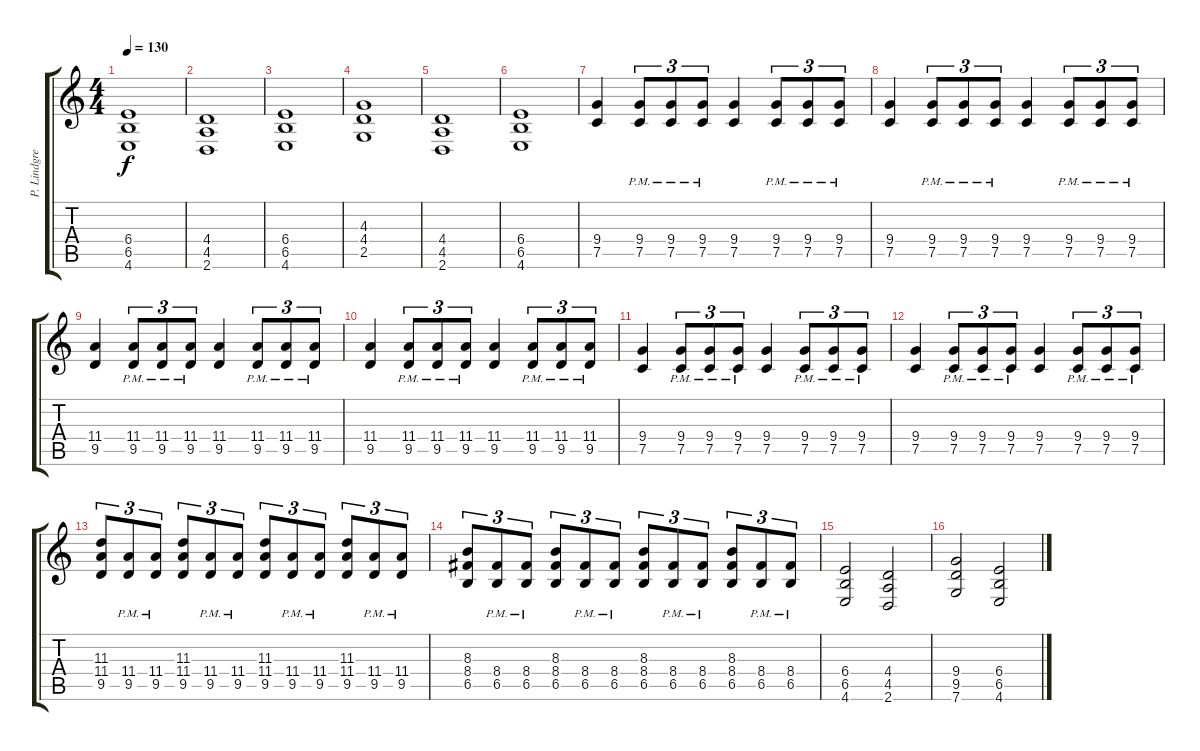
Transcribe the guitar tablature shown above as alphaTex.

\track ("P. Lindgren (rhythm guitar)" "P. Lindgre") {instrument distortionguitar}
\staff {score tabs}
\tuning (C4 G3 Eb3 Bb2 F2 C2) {hide}
\ts (4 4)
\tempo 130
\clef g2
\ks c
(6.4 6.5 4.6).1{dy f} |
(4.4 4.5 2.6).1 |
(6.4 6.5 4.6).1 |
(4.3 4.4 2.5).1 |
(4.4 4.5 2.6).1 |
(6.4 6.5 4.6).1 |
(9.4 7.5).4 (9.4{pm} 7.5{pm}).8{tu (3 2)} (9.4{pm} 7.5{pm}).8{tu (3 2)} (9.4{pm} 7.5{pm}).8{tu (3 2)} (9.4 7.5).4 (9.4{pm} 7.5{pm}).8{tu (3 2)} (9.4{pm} 7.5{pm}).8{tu (3 2)} (9.4{pm} 7.5{pm}).8{tu (3 2)} |
(9.4 7.5).4 (9.4{pm} 7.5{pm}).8{tu (3 2)} (9.4{pm} 7.5{pm}).8{tu (3 2)} (9.4{pm} 7.5{pm}).8{tu (3 2)} (9.4 7.5).4 (9.4{pm} 7.5{pm}).8{tu (3 2)} (9.4{pm} 7.5{pm}).8{tu (3 2)} (9.4{pm} 7.5{pm}).8{tu (3 2)} |
(11.4 9.5).4 (11.4{pm} 9.5{pm}).8{tu (3 2)} (11.4{pm} 9.5{pm}).8{tu (3 2)} (11.4{pm} 9.5{pm}).8{tu (3 2)} (11.4 9.5).4 (11.4{pm} 9.5{pm}).8{tu (3 2)} (11.4{pm} 9.5{pm}).8{tu (3 2)} (11.4{pm} 9.5{pm}).8{tu (3 2)} |
(11.4 9.5).4 (11.4{pm} 9.5{pm}).8{tu (3 2)} (11.4{pm} 9.5{pm}).8{tu (3 2)} (11.4{pm} 9.5{pm}).8{tu (3 2)} (11.4 9.5).4 (11.4{pm} 9.5{pm}).8{tu (3 2)} (11.4{pm} 9.5{pm}).8{tu (3 2)} (11.4{pm} 9.5{pm}).8{tu (3 2)} |
(9.4 7.5).4 (9.4{pm} 7.5{pm}).8{tu (3 2)} (9.4{pm} 7.5{pm}).8{tu (3 2)} (9.4{pm} 7.5{pm}).8{tu (3 2)} (9.4 7.5).4 (9.4{pm} 7.5{pm}).8{tu (3 2)} (9.4{pm} 7.5{pm}).8{tu (3 2)} (9.4{pm} 7.5{pm}).8{tu (3 2)} |
(9.4 7.5).4 (9.4{pm} 7.5{pm}).8{tu (3 2)} (9.4{pm} 7.5{pm}).8{tu (3 2)} (9.4{pm} 7.5{pm}).8{tu (3 2)} (9.4 7.5).4 (9.4{pm} 7.5{pm}).8{tu (3 2)} (9.4{pm} 7.5{pm}).8{tu (3 2)} (9.4{pm} 7.5{pm}).8{tu (3 2)} |
(11.3 11.4 9.5).8{tu (3 2)} (11.4{pm} 9.5{pm}).8{tu (3 2)} (11.4{pm} 9.5{pm}).8{tu (3 2)} (11.3 11.4 9.5).8{tu (3 2)} (11.4{pm} 9.5{pm}).8{tu (3 2)} (11.4{pm} 9.5{pm}).8{tu (3 2)} (11.3 11.4 9.5).8{tu (3 2)} (11.4{pm} 9.5{pm}).8{tu (3 2)} (11.4{pm} 9.5{pm}).8{tu (3 2)} (11.3 11.4 9.5).8{tu (3 2)} (11.4{pm} 9.5{pm}).8{tu (3 2)} (11.4{pm} 9.5{pm}).8{tu (3 2)} |
(8.3 8.4 6.5).8{tu (3 2)} (8.4{pm} 6.5{pm}).8{tu (3 2)} (8.4{pm} 6.5{pm}).8{tu (3 2)} (8.3 8.4 6.5).8{tu (3 2)} (8.4{pm} 6.5{pm}).8{tu (3 2)} (8.4{pm} 6.5{pm}).8{tu (3 2)} (8.3 8.4 6.5).8{tu (3 2)} (8.4{pm} 6.5{pm}).8{tu (3 2)} (8.4{pm} 6.5{pm}).8{tu (3 2)} (8.3 8.4 6.5).8{tu (3 2)} (8.4{pm} 6.5{pm}).8{tu (3 2)} (8.4{pm} 6.5{pm}).8{tu (3 2)} |
(6.4 6.5 4.6).2 (4.4 4.5 2.6).2 |
(9.4 9.5 7.6).2 (6.4 6.5 4.6).2
